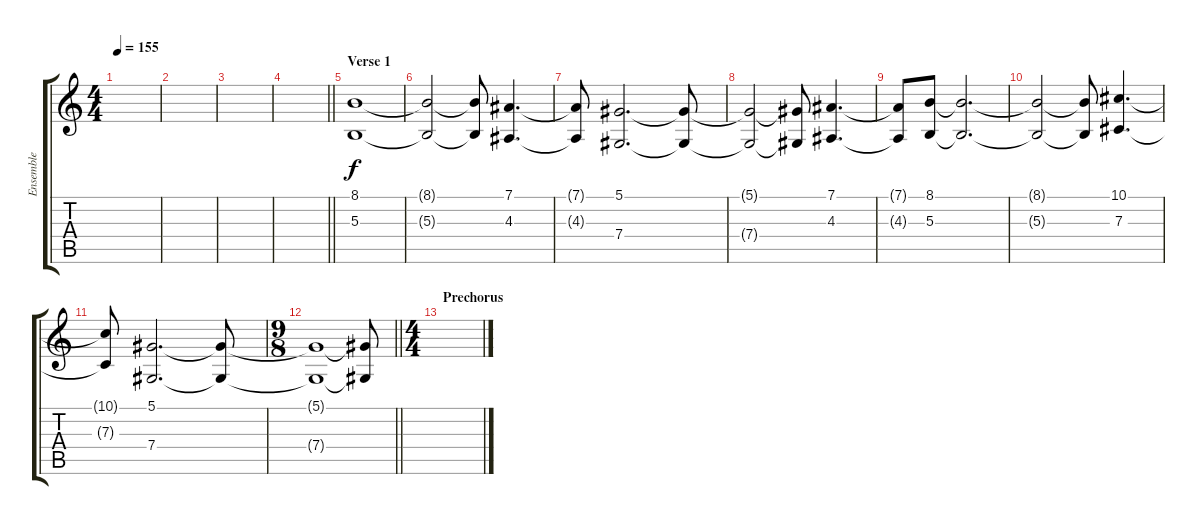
\track ("Ensemble" "Ensemble") {instrument stringensemble1}
\staff {score tabs}
\tuning (Eb4 Bb3 Gb3 Db3 Ab2 Db2) {hide}
\ts (4 4)
\section ("" "")
\tempo 155
\clef g2
\ks c
|
|
|
\barLineRight lightlight
|
\section ("" "Verse 1")
(8.1 5.3).1{volume 8} |
(8.1{t} 5.3{t}).2 (8.1{t} 5.3{t}).8 (7.1 4.3).4{d} |
(7.1{t} 4.3{t}).8 (5.1 7.4).2{d} (5.1{t} 7.4{t}).8 |
(5.1{t} 7.4{t}).2 (5.1{t} 7.4{t}).8 (7.1 4.3).4{d} |
(7.1{t} 4.3{t}).8 (8.1 5.3).8 (8.1{t} 5.3{t}).2{d} |
(8.1{t} 5.3{t}).2 (8.1{t} 5.3{t}).8 (10.1 7.3).4{d} |
(10.1{t} 7.3{t}).8 (5.1 7.4).2{d} (5.1{t} 7.4{t}).8 |
\ts (9 8)
\barLineRight lightlight
(5.1{t} 7.4{t}).1 (5.1{t} 7.4{t}).8 |
\ts (4 4)
\section ("" "Prechorus")
